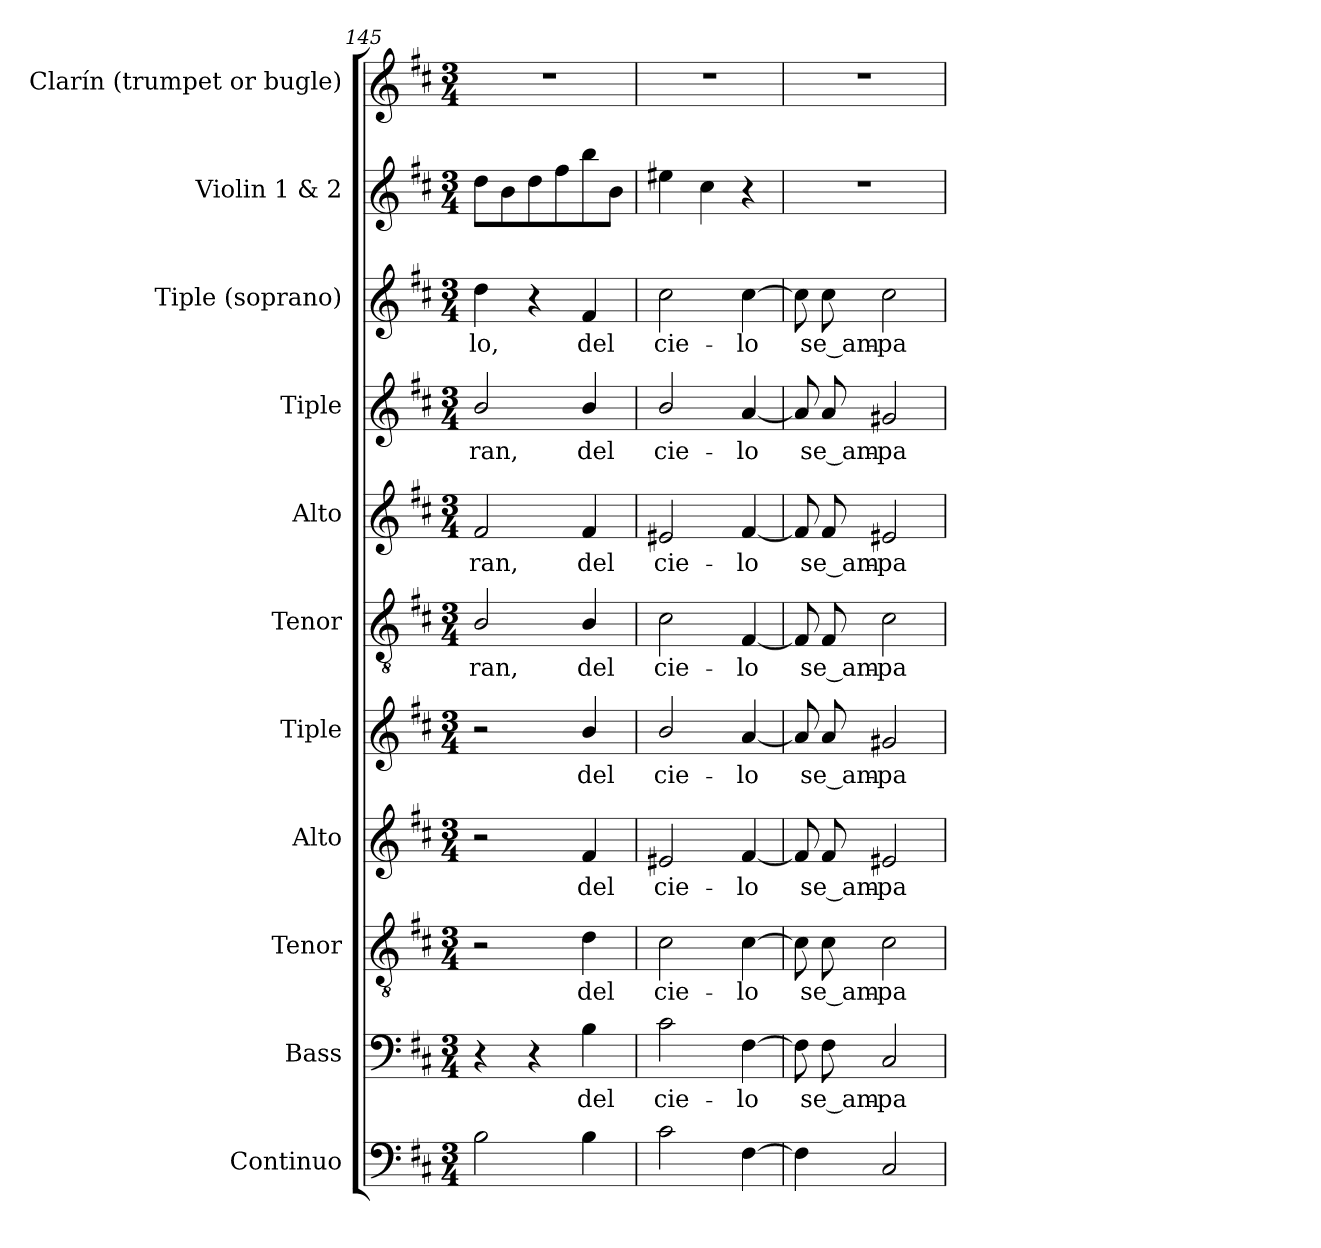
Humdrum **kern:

**kern	**kern	**text	**kern	**text	**kern	**text	**kern	**text	**kern	**text	**kern	**text	**kern	**text	**kern	**text	**kern	**kern
*part11	*part10	*part10	*part9	*part9	*part8	*part8	*part7	*part7	*part6	*part6	*part5	*part5	*part4	*part4	*part3	*part3	*part2	*part1
*staff11	*staff10	*staff10	*staff9	*staff9	*staff8	*staff8	*staff7	*staff7	*staff6	*staff6	*staff5	*staff5	*staff4	*staff4	*staff3	*staff3	*staff2	*staff1
*I"Continuo	*I"Bass	*	*I"Tenor	*	*I"Alto	*	*I"Tiple	*	*I"Tenor	*	*I"Alto	*	*I"Tiple	*	*I"Tiple (soprano)	*	*I"Violin 1  & 2	*I"Clarín (trumpet or bugle)
*I'Cont.	*I'B.	*	*I'T.	*	*I'A.	*	*	*	*I'T.	*	*I'A.	*	*	*	*I'S.	*	*	*I'Tr.
*clefF4	*clefF4	*	*clefGv2	*	*clefG2	*	*clefG2	*	*clefGv2	*	*clefG2	*	*clefG2	*	*clefG2	*	*clefG2	*clefG2
*	*	*	*ITrd7c12	*	*	*	*	*	*ITrd7c12	*	*	*	*	*	*	*	*	*
*k[f#c#]	*k[f#c#]	*	*k[f#c#]	*	*k[f#c#]	*	*k[f#c#]	*	*k[f#c#]	*	*k[f#c#]	*	*k[f#c#]	*	*k[f#c#]	*	*k[f#c#]	*k[f#c#]
*D:	*D:	*	*D:	*	*D:	*	*D:	*	*D:	*	*D:	*	*D:	*	*D:	*	*D:	*D:
*M3/4	*M3/4	*	*M3/4	*	*M3/4	*	*M3/4	*	*M3/4	*	*M3/4	*	*M3/4	*	*M3/4	*	*M3/4	*M3/4
=145	=145	=145	=145	=145	=145	=145	=145	=145	=145	=145	=145	=145	=145	=145	=145	=145	=145	=145
!	!	!	!	!	!	!	!	!	!	!LO:LY:b:color=#000000	!	!	!	!	!	!	!	!
!	!	!	!	!	!	!	!	!	!	!	!	!LO:LY:b:color=#000000	!	!	!	!	!	!
!	!	!	!	!	!	!	!	!	!	!	!	!	!	!LO:LY:b:color=#000000	!	!	!	!
!	!	!	!	!	!	!	!	!	!	!	!	!	!	!	!	!LO:LY:b:color=#000000	!	!LO:N:vis=1
2Bi\	4r	.	2r	.	2r	.	2r	.	2BBi/	-ran,	2f#i/	-ran,	2bi/	-ran,	4ddi\	-lo,	8ddi\L	2.r
.	.	.	.	.	.	.	.	.	.	.	.	.	.	.	.	.	8bi\	.
.	4r	.	.	.	.	.	.	.	.	.	.	.	.	.	4r	.	8ddi\	.
.	.	.	.	.	.	.	.	.	.	.	.	.	.	.	.	.	8ff#i\	.
!	!	!LO:LY:b:color=#000000	!	!	!	!	!	!	!	!	!	!	!	!	!	!	!	!
!	!	!	!	!LO:LY:b:color=#000000	!	!	!	!	!	!	!	!	!	!	!	!	!	!
!	!	!	!	!	!	!LO:LY:b:color=#000000	!	!	!	!	!	!	!	!	!	!	!	!
!	!	!	!	!	!	!	!	!LO:LY:b:color=#000000	!	!	!	!	!	!	!	!	!	!
!	!	!	!	!	!	!	!	!	!	!LO:LY:b:color=#000000	!	!	!	!	!	!	!	!
!	!	!	!	!	!	!	!	!	!	!	!	!LO:LY:b:color=#000000	!	!	!	!	!	!
!	!	!	!	!	!	!	!	!	!	!	!	!	!	!LO:LY:b:color=#000000	!	!	!	!
!	!	!	!	!	!	!	!	!	!	!	!	!	!	!	!	!LO:LY:b:color=#000000	!	!
4Bi\	4Bi\	del	4Di\	del	4f#i/	del	4bi/	del	4BBi/	del	4f#i/	del	4bi/	del	4f#i/	del	8bbi\	.
.	.	.	.	.	.	.	.	.	.	.	.	.	.	.	.	.	8bi\J	.
=146	=146	=146	=146	=146	=146	=146	=146	=146	=146	=146	=146	=146	=146	=146	=146	=146	=146	=146
!	!	!LO:LY:b:color=#000000	!	!	!	!	!	!	!	!	!	!	!	!	!	!	!	!
!	!	!	!	!LO:LY:b:color=#000000	!	!	!	!	!	!	!	!	!	!	!	!	!	!
!	!	!	!	!	!	!LO:LY:b:color=#000000	!	!	!	!	!	!	!	!	!	!	!	!
!	!	!	!	!	!	!	!	!LO:LY:b:color=#000000	!	!	!	!	!	!	!	!	!	!
!	!	!	!	!	!	!	!	!	!	!LO:LY:b:color=#000000	!	!	!	!	!	!	!	!
!	!	!	!	!	!	!	!	!	!	!	!	!LO:LY:b:color=#000000	!	!	!	!	!	!
!	!	!	!	!	!	!	!	!	!	!	!	!	!	!LO:LY:b:color=#000000	!	!	!	!
!	!	!	!	!	!	!	!	!	!	!	!	!	!	!	!	!LO:LY:b:color=#000000	!	!LO:N:vis=1
2c#i\	2c#i\	cie-	2C#i\	cie-	2e#Xi/	cie-	2bi/	cie-	2C#i\	cie-	2e#Xi/	cie-	2bi/	cie-	2cc#i\	cie-	4ee#Xi\	2.r
.	.	.	.	.	.	.	.	.	.	.	.	.	.	.	.	.	4cc#i\	.
!	!	!LO:LY:b:color=#000000	!	!	!	!	!	!	!	!	!	!	!	!	!	!	!	!
!	!	!	!	!LO:LY:b:color=#000000	!	!	!	!	!	!	!	!	!	!	!	!	!	!
!	!	!	!	!	!	!LO:LY:b:color=#000000	!	!	!	!	!	!	!	!	!	!	!	!
!	!	!	!	!	!	!	!	!LO:LY:b:color=#000000	!	!	!	!	!	!	!	!	!	!
!	!	!	!	!	!	!	!	!	!	!LO:LY:b:color=#000000	!	!	!	!	!	!	!	!
!	!	!	!	!	!	!	!	!	!	!	!	!LO:LY:b:color=#000000	!	!	!	!	!	!
!	!	!	!	!	!	!	!	!	!	!	!	!	!	!LO:LY:b:color=#000000	!	!	!	!
!	!	!	!	!	!	!	!	!	!	!	!	!	!	!	!	!LO:LY:b:color=#000000	!	!
[4F#i\	[4F#i\	-lo	[4C#i\	-lo	[4f#i/	-lo	[4ai/	-lo	[4FF#i/	-lo	[4f#i/	-lo	[4ai/	-lo	[4cc#i\	-lo	4r	.
=147	=147	=147	=147	=147	=147	=147	=147	=147	=147	=147	=147	=147	=147	=147	=147	=147	=147	=147
!	!	!	!	!	!	!	!	!	!	!	!	!	!	!	!	!	!LO:N:vis=1	!LO:N:vis=1
4F#i\]	8F#i\]	.	8C#i\]	.	8f#i/]	.	8ai/]	.	8FF#i/]	.	8f#i/]	.	8ai/]	.	8cc#i\]	.	2.r	2.r
!	!	!LO:LY:b:color=#000000	!	!	!	!	!	!	!	!	!	!	!	!	!	!	!	!
!	!	!	!	!LO:LY:b:color=#000000	!	!	!	!	!	!	!	!	!	!	!	!	!	!
!	!	!	!	!	!	!LO:LY:b:color=#000000	!	!	!	!	!	!	!	!	!	!	!	!
!	!	!	!	!	!	!	!	!LO:LY:b:color=#000000	!	!	!	!	!	!	!	!	!	!
!	!	!	!	!	!	!	!	!	!	!LO:LY:b:color=#000000	!	!	!	!	!	!	!	!
!	!	!	!	!	!	!	!	!	!	!	!	!LO:LY:b:color=#000000	!	!	!	!	!	!
!	!	!	!	!	!	!	!	!	!	!	!	!	!	!LO:LY:b:color=#000000	!	!	!	!
!	!	!	!	!	!	!	!	!	!	!	!	!	!	!	!	!LO:LY:b:color=#000000	!	!
.	8F#i\	se_am-	8C#i\	se_am-	8f#i/	se_am-	8ai/	se_am-	8FF#i/	se_am-	8f#i/	se_am-	8ai/	se_am-	8cc#i\	se_am-	.	.
!	!	!LO:LY:b:color=#000000	!	!	!	!	!	!	!	!	!	!	!	!	!	!	!	!
!	!	!	!	!LO:LY:b:color=#000000	!	!	!	!	!	!	!	!	!	!	!	!	!	!
!	!	!	!	!	!	!LO:LY:b:color=#000000	!	!	!	!	!	!	!	!	!	!	!	!
!	!	!	!	!	!	!	!	!LO:LY:b:color=#000000	!	!	!	!	!	!	!	!	!	!
!	!	!	!	!	!	!	!	!	!	!LO:LY:b:color=#000000	!	!	!	!	!	!	!	!
!	!	!	!	!	!	!	!	!	!	!	!	!LO:LY:b:color=#000000	!	!	!	!	!	!
!	!	!	!	!	!	!	!	!	!	!	!	!	!	!LO:LY:b:color=#000000	!	!	!	!
!	!	!	!	!	!	!	!	!	!	!	!	!	!	!	!	!LO:LY:b:color=#000000	!	!
2C#i/	2C#i/	-pa-	2C#i\	-pa-	2e#Xi/	-pa-	2g#Xi/	-pa-	2C#i\	-pa-	2e#Xi/	-pa-	2g#Xi/	-pa-	2cc#i\	-pa-	.	.
=	=	=	=	=	=	=	=	=	=	=	=	=	=	=	=	=	=	=
*-	*-	*-	*-	*-	*-	*-	*-	*-	*-	*-	*-	*-	*-	*-	*-	*-	*-	*-
